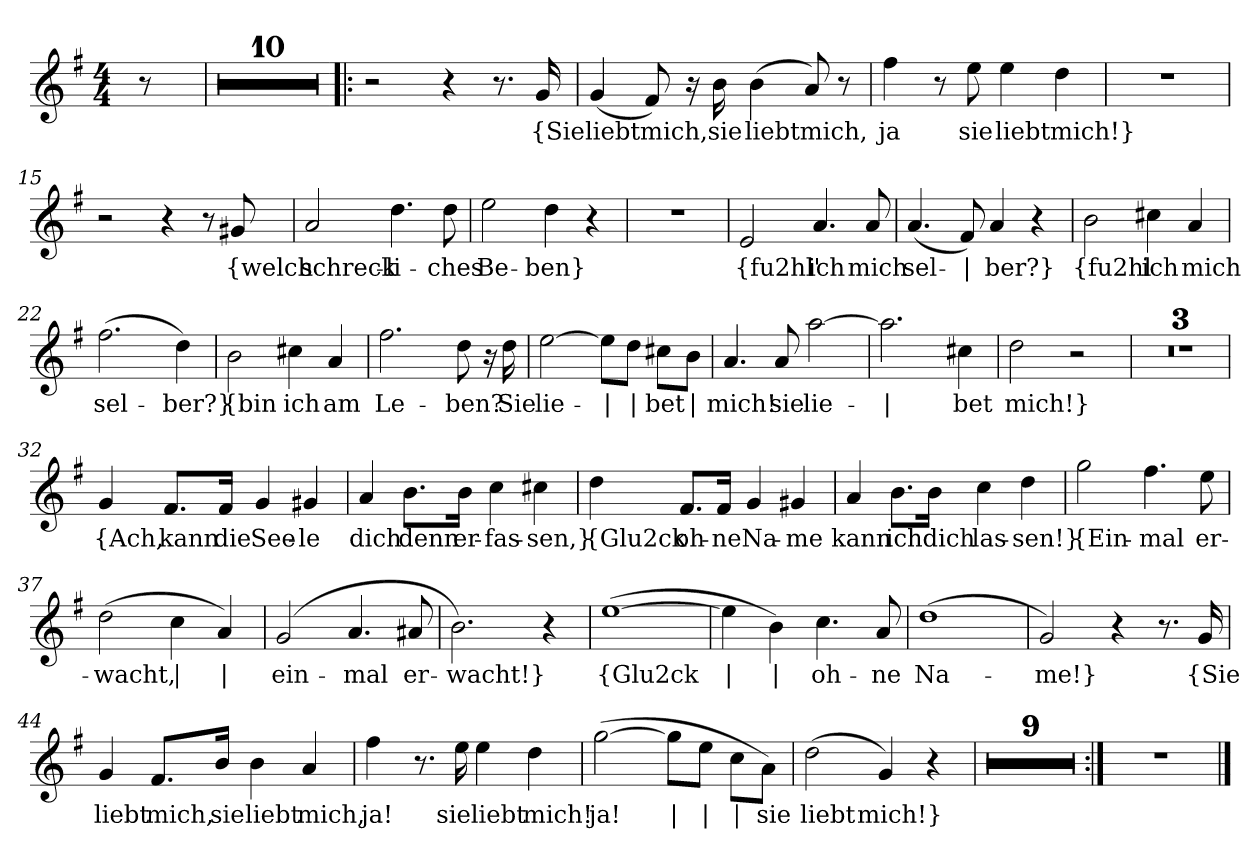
**kern	**text
*part1	*part1
*staff1	*staff1
*clefG2	*
*k[f#]	*
*M4/4	*
=	=
8r	.
=1	=1
1r	.
=2	=2
1r	.
=3	=3
1r	.
=4	=4
1r	.
=5	=5
1r	.
=6	=6
1r	.
=7	=7
1r	.
=8	=8
1r	.
=9	=9
1r	.
=10	=10
1r	.
=11!|:	=11!|:
2r	.
4r	.
8.r	.
16g	{Sie
=12	=12
(4g	liebt
8f#)	mich,
16r	.
16b	sie
(4b	liebt
8a)	mich,
8r	.
=13	=13
4ff#	ja
8r	.
8ee	sie
4ee	liebt
4dd	mich!}
=14	=14
1r	.
=15	=15
2r	.
4r	.
8r	.
8g#X	{welch
=16	=16
2a	schreck-
4.dd	-li-
8dd	-ches
=17	=17
2ee	Be-
4dd	-ben}
4r	.
=18	=18
1r	.
=19	=19
2e	{fu2hl'
4.a	ich
8a	mich
=20	=20
(4.a	sel-
8f#)	|
4a	-ber?}
4r	.
=21	=21
2b	{fu2hl
4cc#X	ich
4a	mich
=22	=22
(2.ff#	sel-
4dd)	-ber?}
=23	=23
2b	{bin
4cc#X	ich
4a	am
=24	=24
2.ff#	Le-
8dd	-ben?
16r	.
16dd	Sie
=25	=25
[2ee	lie-
8ee\L]	|
8dd\J	|
8cc#X\L	-bet
8b\J	|
=26	=26
4.a	mich!
8a	sie
[2aa	lie-
=27	=27
2.aa]	|
4cc#X	-bet
=28	=28
2dd	mich!}
2r	.
=29	=29
1r	.
=30	=30
1r	.
=31	=31
1r	.
=32	=32
4g	{Ach,
8.f#/L	kann
16f#/Jk	die
4g	See-
4g#X	-le
=33	=33
4a	dich
8.b\L	denn
16b\Jk	er-
4cc	-fas-
4cc#X	-sen,}
=34	=34
4dd	{Glu2ck
8.f#/L	oh-
16f#/Jk	-ne
4g	Na-
4g#X	-me
=35	=35
4a	kann
8.b\L	ich
16b\Jk	dich
4cc	las-
4dd	-sen!}
=36	=36
2gg	{Ein-
4.ff#	-mal
8ee	er-
=37	=37
(2dd	-wacht,
4cc	|
4a)	|
=38	=38
(2g	ein-
4.a	-mal
8a#X	er-
=39	=39
2.b)	-wacht!}
4r	.
=40	=40
([1ee	{Glu2ck
=41	=41
4ee]	|
4b)	|
4.cc	oh-
8a	-ne
=42	=42
(1dd	Na-
=43	=43
2g)	-me!}
4r	.
8.r	.
16g	{Sie
=44	=44
4g	liebt
8.f#/L	mich,
16b/Jk	sie
4b	liebt
4a	mich,
=45	=45
4ff#	ja!
8.r	.
16ee	sie
4ee	liebt
4dd	mich!
=46	=46
([2gg	ja!
8gg\L]	|
8ee\J	|
8cc\L	|
8a\J)	sie
=47	=47
(2dd	liebt
4g)	mich!}
4r	.
=48	=48
1r	.
=49	=49
1r	.
=50	=50
1r	.
=51	=51
1r	.
=52	=52
1r	.
=53	=53
1r	.
=54	=54
1r	.
=55	=55
1r	.
=56	=56
1r	.
=57:|!	=57:|!
1r	.
==	==
*-	*-
